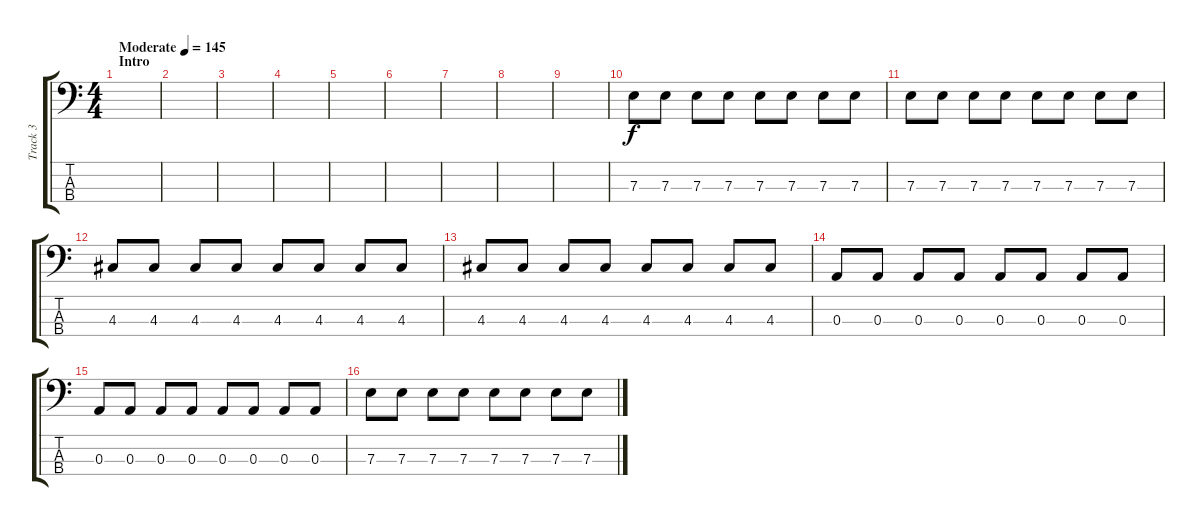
\track ("Track 3" "Track 3") {instrument electricbasspick}
\staff {score tabs}
\tuning (G2 D2 A1 E1) {hide}
\ts (4 4)
\section ("" "Intro")
\tempo (145 "Moderate")
\clef f4
\ks c
|
|
|
|
|
|
|
|
|
7.3.8 7.3.8 7.3.8 7.3.8 7.3.8 7.3.8 7.3.8 7.3.8 |
7.3.8 7.3.8 7.3.8 7.3.8 7.3.8 7.3.8 7.3.8 7.3.8 |
4.3.8 4.3.8 4.3.8 4.3.8 4.3.8 4.3.8 4.3.8 4.3.8 |
4.3.8 4.3.8 4.3.8 4.3.8 4.3.8 4.3.8 4.3.8 4.3.8 |
0.3.8 0.3.8 0.3.8 0.3.8 0.3.8 0.3.8 0.3.8 0.3.8 |
0.3.8 0.3.8 0.3.8 0.3.8 0.3.8 0.3.8 0.3.8 0.3.8 |
7.3.8 7.3.8 7.3.8 7.3.8 7.3.8 7.3.8 7.3.8 7.3.8
